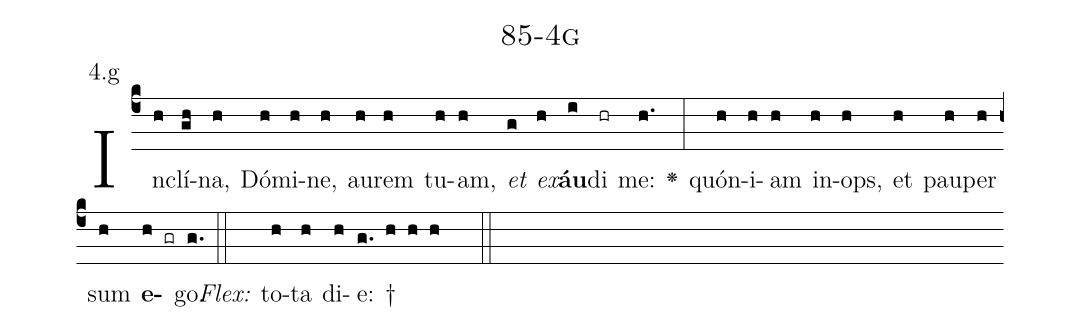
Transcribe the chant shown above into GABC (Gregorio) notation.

name: 85-4g;
annotation: 4.g;
%%
(c4)In(h)clí(gh)na,(h) Dó(h)mi(h)ne,(h) au(h)rem(h) tu(h)am,(h) <i>et</i>(g) <i>ex</i>(h)<b>áu</b>(i)di(hr) me:(h.) <v>\greheightstar</v>(:) quón(h)i(h)am(h) in(h)ops,(h) et(h) pau(h)per(h) sum(h) <b>e</b>(h gr)go.(g.) (::)
<i>Flex:</i>()  to(h)ta(h) di(h)e: †(g. h h h  ::)

%E(h) u(h) o(h) u(h) a(h) e.(g.) (::)
